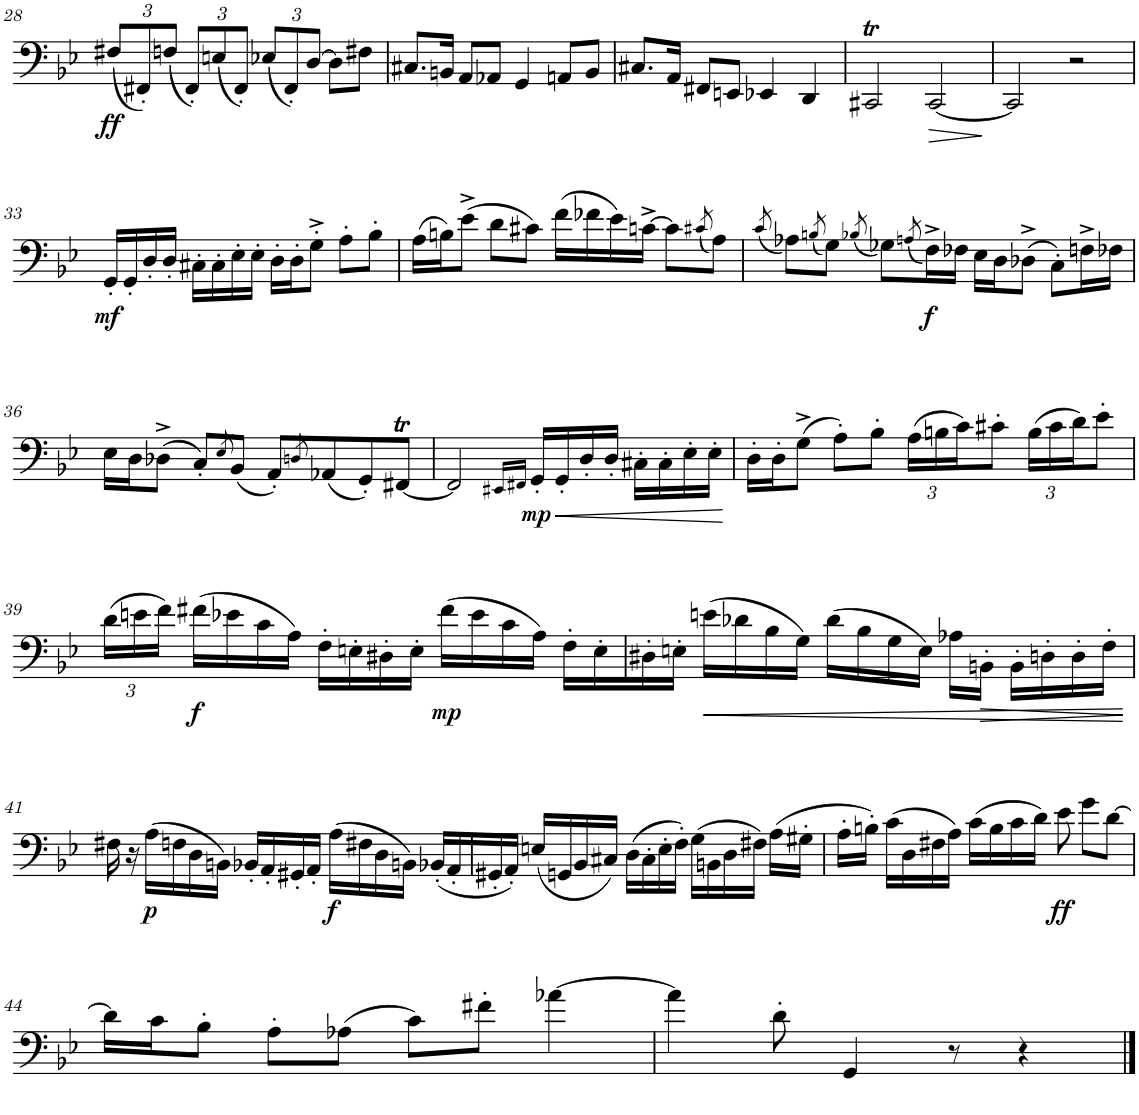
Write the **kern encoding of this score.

**kern	**dynam
*part1	*part1
*staff1	*staff1
*I"Bassoon	*
*I'Bsn.	*
!!LO:PB:g=z
*clefF4	*
*k[b-e-]	*
*M4/4	*
*Xbrackettup	*
=28	=28
!	!LO:DY:b
(12F#X/L	ff
12FF#X'/)	.
(12Fn/J	.
12FF#'/L)	.
(12En/	.
12FF#'/J)	.
(12E-X/L	.
12FF#'/)	.
[12D/J	.
8D\L]	.
8F#X\J	.
=29	=29
8.C#X/L	.
16BBn/Jk	.
8AA/L	.
8AA-X/J	.
4GG/	.
8AAn/L	.
8BB/J	.
=30	=30
8.C#X/L	.
16AA/Jk	.
8FF#X/L	.
8EEn/J	.
4EE-X/	.
4DD/	.
=31	=31
2CC#Xt/	.
!	!LO:HP:b
[2CC#/	>
.	]
=32	=32
2CC#/]	.
2r	.
!!LO:LB:g=z
=33	=33
!	!LO:DY:b
16GG'/LL	mf
16GG'/	.
16D'/	.
16D'/JJ	.
16C#X'\LL	.
16C#'\	.
16E-'\	.
16E-'\JJ	.
16D'\LL	.
16D'\J	.
8G'^\J	.
8A'\L	.
8B-'\J	.
=34	=34
(16A\LL	.
16Bn\J)	.
(8e-^\J	.
8d\L	.
8c#X\J)	.
(16f\LL	.
16f-X\	.
16e-\)	.
[16cn^\JJ	.
8c\L]	.
(8qc#X/	.
8A\J)	.
=35	=35
(8qc/	.
8A-X\L)	.
(8qBn/	.
8G\J)	.
(8qB-X/	.
8G-X\L)	.
(8qAn/	.
!	!LO:DY:b
16F^\L)	f
16F-X\JJ	.
16E-\LL	.
16D\J	.
(8D-X^\J	.
8C'\L)	.
16Fn^\L	.
16F-X\JJ	.
!!LO:LB:g=z
=36	=36
16E-\LL	.
16D\J	.
(8D-X^\J	.
8C'/L)	.
8qE-/	.
(8BB-/J	.
8AA'/L)	.
8qDn/	.
(8AA-X/	.
8GG'/)	.
[8FF#Xt/J	.
=37	=37
2FF#/]	.
16qEE#X/LL	.
16qFF#X/JJ	.
!	!LO:DY:b
16GG'/LL	mp
!	!LO:HP:b
16GG'/	<
16D'/	.
16D'/JJ	.
16C#X'\LL	.
16C#'\	.
16E-'\	.
16E-'\JJ	.
.	[
=38	=38
16D'\LL	.
16D'\J	.
(8G^\J	.
8A'\L)	.
8B-'\J	.
(24A\LL	.
24Bn\	.
24c\J)	.
8c#X'\J	.
(24B\LL	.
24c#\	.
24d\J)	.
8e-'\J	.
!!LO:LB:g=z
=39	=39
(24d\LL	.
24en\	.
24f\JJ)	.
!	!LO:DY:b
(16f#X\LL	f
16e-X\	.
16c\	.
16A\JJ)	.
16F'\LL	.
16En'\	.
16D#X'\	.
16E'\JJ	.
!	!LO:DY:b
(16f#\LL	mp
16e-\	.
16c\	.
16A\JJ)	.
16F'\LL	.
16E'\	.
=40	=40
16D#X'\	.
16En'\JJ	.
!	!LO:HP:b
(16en\LL	<
16d-X\	.
16B-\	.
16G\JJ)	.
(16d-\LL	.
16B-\	.
16G\	.
16E\JJ)	.
16A-X\LL	.
!	!LO:HP:b
16BBn'\JJ	>
16BB'\LL	.
16Dn'\	.
16D'\	.
16F'\JJ	.
.	[ ]
!!LO:LB:g=z
=41	=41
16F#X\	.
16r	.
!	!LO:DY:b
(16A\LL	p
16Fn\	.
16D\	.
16BBn\JJ)	.
16BB-X'/LL	.
16AA'/	.
16GG#X'/	.
16AA'/JJ	.
!	!LO:DY:b
(16A\LL	f
16F#X\	.
16D\	.
16BBn\JJ)	.
(16BB-X'/LL	.
16AA'/	.
=42	=42
16GG#X'/	.
16AA'/JJ)	.
(16En/LL	.
16GGn/	.
16BB-/	.
16C#X/JJ)	.
(16D\LL	.
16C#'\	.
16E'\	.
16F'\JJ)	.
(16G\LL	.
16BBn\	.
16D\	.
16F#X\JJ)	.
(16A\LL	.
16G#X'\JJ	.
=43	=43
16A'\LL	.
16Bn'\JJ)	.
(16c\LL	.
16D\	.
16F#X\	.
16A\JJ)	.
(16c\LL	.
16B\	.
16c\	.
16d\JJ)	.
!	!LO:DY:b
8e-\	ff
8g\L	.
[8d\J	.
!!LO:LB:g=z
=44	=44
16d\LL]	.
16c\J	.
8B-'\J	.
8A'\L	.
(8A-X\J	.
8c\L)	.
8f#X'\J	.
[4a-X\	.
=45	=45
4a-\]	.
8d'\	.
4GG/	.
8r	.
4r	.
==	==
*-	*-
